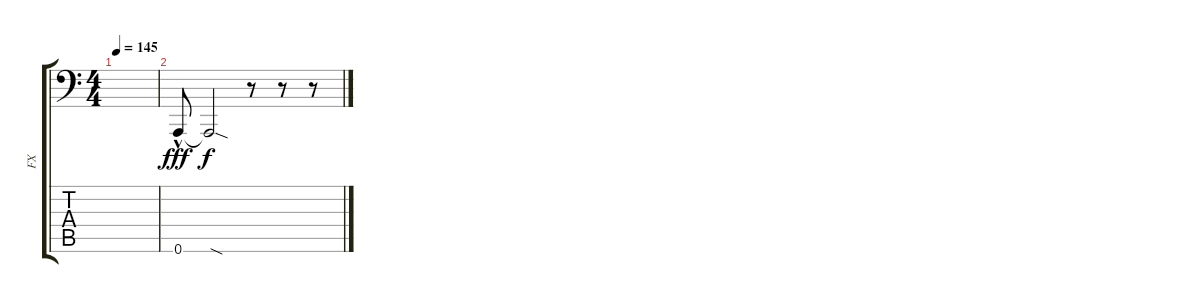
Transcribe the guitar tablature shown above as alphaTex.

\track ("FX" "FX") {instrument ocarina}
\staff {score tabs}
\tuning (B3 Gb3 D3 A2 E2 A1) {hide}
\ts (4 4)
\tempo 145
\clef f4
\ks c
|
0.6{hac}.8{dy fff} 0.6{sod t}.2{dy f} r.8 r.8 r.8
